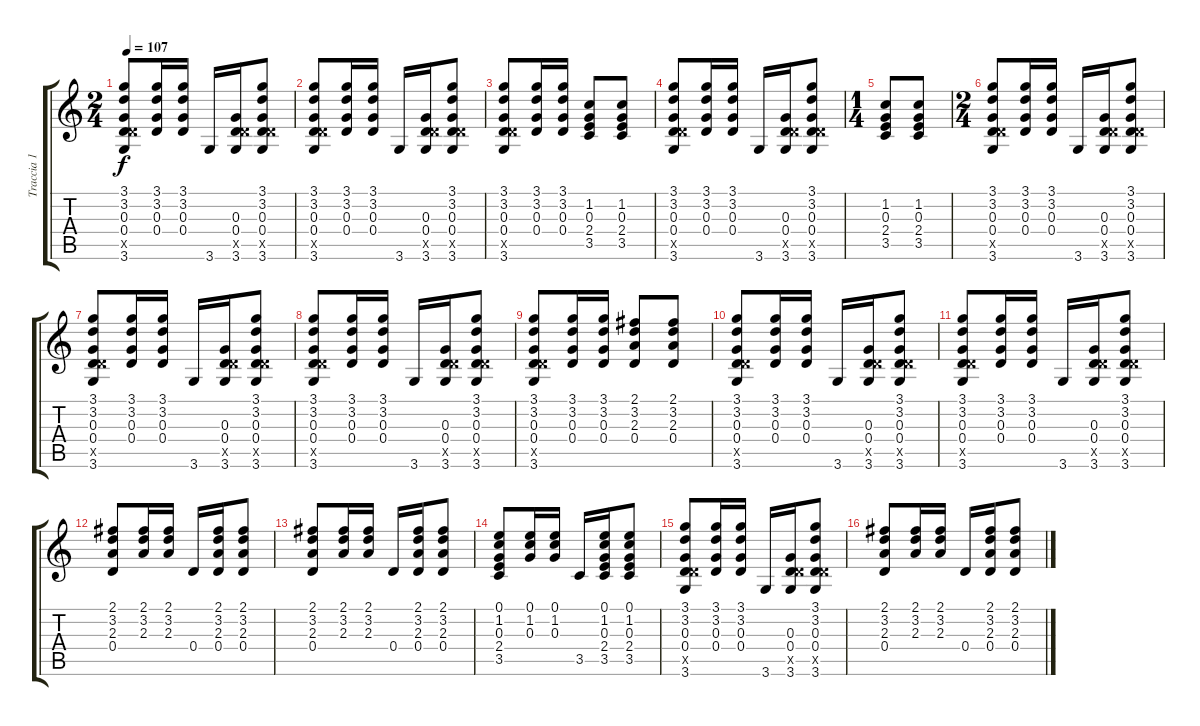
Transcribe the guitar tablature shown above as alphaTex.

\track ("Traccia 1" "Traccia 1") {instrument acousticguitarsteel}
\staff {score tabs}
\tuning (E4 B3 G3 D3 A2 E2) {hide}
\ts (2 4)
\tempo 107
\clef g2
\ks c
(3.1 3.2 0.3 0.4 5.5{x} 3.6).8{dy f} (3.1 3.2 0.3 0.4).16 (3.1 3.2 0.3 0.4).16 3.6.16 (0.3 0.4 5.5{x} 3.6).16 (3.1 3.2 0.3 0.4 5.5{x} 3.6).8 |
(3.1 3.2 0.3 0.4 5.5{x} 3.6).8 (3.1 3.2 0.3 0.4).16 (3.1 3.2 0.3 0.4).16 3.6.16 (0.3 0.4 5.5{x} 3.6).16 (3.1 3.2 0.3 0.4 5.5{x} 3.6).8 |
(3.1 3.2 0.3 0.4 5.5{x} 3.6).8 (3.1 3.2 0.3 0.4).16 (3.1 3.2 0.3 0.4).16 (1.2 0.3 2.4 3.5).8 (1.2 0.3 2.4 3.5).8 |
(3.1 3.2 0.3 0.4 5.5{x} 3.6).8 (3.1 3.2 0.3 0.4).16 (3.1 3.2 0.3 0.4).16 3.6.16 (0.3 0.4 5.5{x} 3.6).16 (3.1 3.2 0.3 0.4 5.5{x} 3.6).8 |
\ts (1 4)
(1.2 0.3 2.4 3.5).8 (1.2 0.3 2.4 3.5).8 |
\ts (2 4)
(3.1 3.2 0.3 0.4 5.5{x} 3.6).8 (3.1 3.2 0.3 0.4).16 (3.1 3.2 0.3 0.4).16 3.6.16 (0.3 0.4 5.5{x} 3.6).16 (3.1 3.2 0.3 0.4 5.5{x} 3.6).8 |
(3.1 3.2 0.3 0.4 5.5{x} 3.6).8 (3.1 3.2 0.3 0.4).16 (3.1 3.2 0.3 0.4).16 3.6.16 (0.3 0.4 5.5{x} 3.6).16 (3.1 3.2 0.3 0.4 5.5{x} 3.6).8 |
(3.1 3.2 0.3 0.4 5.5{x} 3.6).8 (3.1 3.2 0.3 0.4).16 (3.1 3.2 0.3 0.4).16 3.6.16 (0.3 0.4 5.5{x} 3.6).16 (3.1 3.2 0.3 0.4 5.5{x} 3.6).8 |
(3.1 3.2 0.3 0.4 5.5{x} 3.6).8 (3.1 3.2 0.3 0.4).16 (3.1 3.2 0.3 0.4).16 (2.1 3.2 2.3 0.4).8 (2.1 3.2 2.3 0.4).8 |
(3.1 3.2 0.3 0.4 5.5{x} 3.6).8 (3.1 3.2 0.3 0.4).16 (3.1 3.2 0.3 0.4).16 3.6.16 (0.3 0.4 5.5{x} 3.6).16 (3.1 3.2 0.3 0.4 5.5{x} 3.6).8 |
(3.1 3.2 0.3 0.4 5.5{x} 3.6).8 (3.1 3.2 0.3 0.4).16 (3.1 3.2 0.3 0.4).16 3.6.16 (0.3 0.4 5.5{x} 3.6).16 (3.1 3.2 0.3 0.4 5.5{x} 3.6).8 |
(2.1 3.2 2.3 0.4).8 (2.1 3.2 2.3).16 (2.1 3.2 2.3).16 0.4.16 (2.1 3.2 2.3 0.4).16 (2.1 3.2 2.3 0.4).8 |
(2.1 3.2 2.3 0.4).8 (2.1 3.2 2.3).16 (2.1 3.2 2.3).16 0.4.16 (2.1 3.2 2.3 0.4).16 (2.1 3.2 2.3 0.4).8 |
(0.1 1.2 0.3 2.4 3.5).8 (0.1 1.2 0.3).16 (0.1 1.2 0.3).16 3.5.16 (0.1 1.2 0.3 2.4 3.5).16 (0.1 1.2 0.3 2.4 3.5).8 |
(3.1 3.2 0.3 0.4 5.5{x} 3.6).8 (3.1 3.2 0.3 0.4).16 (3.1 3.2 0.3 0.4).16 3.6.16 (0.3 0.4 5.5{x} 3.6).16 (3.1 3.2 0.3 0.4 5.5{x} 3.6).8 |
(2.1 3.2 2.3 0.4).8 (2.1 3.2 2.3).16 (2.1 3.2 2.3).16 0.4.16 (2.1 3.2 2.3 0.4).16 (2.1 3.2 2.3 0.4).8
